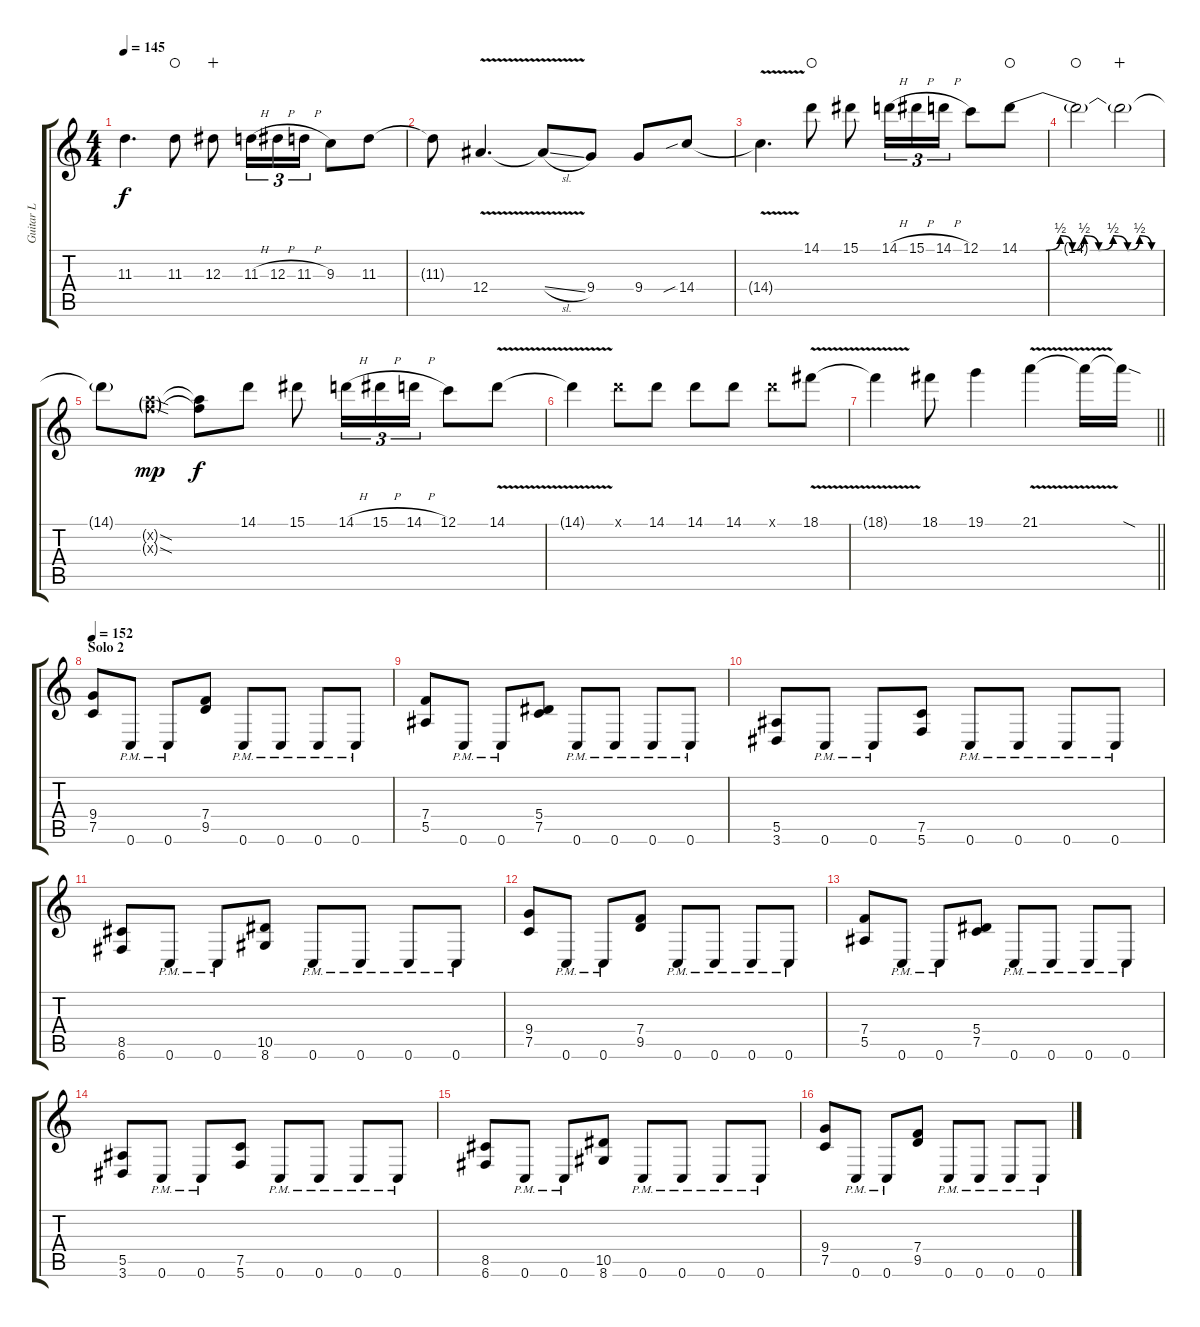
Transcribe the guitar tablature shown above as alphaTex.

\track ("Guitar L" "Guitar L") {instrument distortionguitar}
\staff {score tabs}
\tuning (C4 G3 Eb3 Bb2 F2 C2) {hide}
\ts (4 4)
\tempo 145
\clef g2
\ks c
11.3{t}.4{d dy f} 11.3.8{waho} 12.3.8{wahc} 11.3{h}.16{tu (3 2)} 12.3{h}.16{tu (3 2)} 11.3{h}.16{tu (3 2)} 9.3.8 11.3.8 |
11.3{t}.8 12.4{v}.4{d} 12.4{sl t}.8 9.4.8 9.4.8 14.4{sib}.8 |
14.4{v t}.4{d} 14.1.8{waho} 15.1.8 14.1{h}.16{tu (3 2)} 15.1{h}.16{tu (3 2)} 14.1{h}.16{tu (3 2)} 12.1.8 14.1{be (custom 0 0 11 0 17 2 22 0 27 2 33 0 39 2 45 0 50 2 55 0 60 0)}.8{waho} |
14.1{t}.2{waho} 14.1{t}.2{wahc} |
14.1{t}.8 (14.2{sod g x} 14.3{sod g x}).8{dy mp} (14.2{t} 14.3{t}).8{dy f} 14.1.8 15.1.8 14.1{h}.16{tu (3 2)} 15.1{h}.16{tu (3 2)} 14.1{h}.16{tu (3 2)} 12.1.8 14.1{v}.8 |
14.1{v t}.4 14.1{x}.8 14.1.8 14.1.8 14.1.8 14.1{x}.8 18.1{v}.8 |
\barLineRight lightlight
18.1{t}.4 18.1.8 19.1.4 21.1{v}.4 21.1{t}.16 21.1{sod t}.16 |
\section ("" "Solo 2")
\tempo 152
(9.4 7.5).8{volume 14 balance 3} 0.6{pm}.8 0.6{pm}.8 (7.4 9.5).8 0.6{pm}.8 0.6{pm}.8 0.6{pm}.8 0.6{pm}.8 |
(7.4 5.5).8 0.6{pm}.8 0.6{pm}.8 (5.4 7.5).8 0.6{pm}.8 0.6{pm}.8 0.6{pm}.8 0.6{pm}.8 |
(5.5 3.6).8 0.6{pm}.8 0.6{pm}.8 (7.5 5.6).8 0.6{pm}.8 0.6{pm}.8 0.6{pm}.8 0.6{pm}.8 |
(8.5 6.6).8 0.6{pm}.8 0.6{pm}.8 (10.5 8.6).8 0.6{pm}.8 0.6{pm}.8 0.6{pm}.8 0.6{pm}.8 |
(9.4 7.5).8 0.6{pm}.8 0.6{pm}.8 (7.4 9.5).8 0.6{pm}.8 0.6{pm}.8 0.6{pm}.8 0.6{pm}.8 |
(7.4 5.5).8 0.6{pm}.8 0.6{pm}.8 (5.4 7.5).8 0.6{pm}.8 0.6{pm}.8 0.6{pm}.8 0.6{pm}.8 |
(5.5 3.6).8 0.6{pm}.8 0.6{pm}.8 (7.5 5.6).8 0.6{pm}.8 0.6{pm}.8 0.6{pm}.8 0.6{pm}.8 |
(8.5 6.6).8 0.6{pm}.8 0.6{pm}.8 (10.5 8.6).8 0.6{pm}.8 0.6{pm}.8 0.6{pm}.8 0.6{pm}.8 |
(9.4 7.5).8 0.6{pm}.8 0.6{pm}.8 (7.4 9.5).8 0.6{pm}.8 0.6{pm}.8 0.6{pm}.8 0.6{pm}.8
